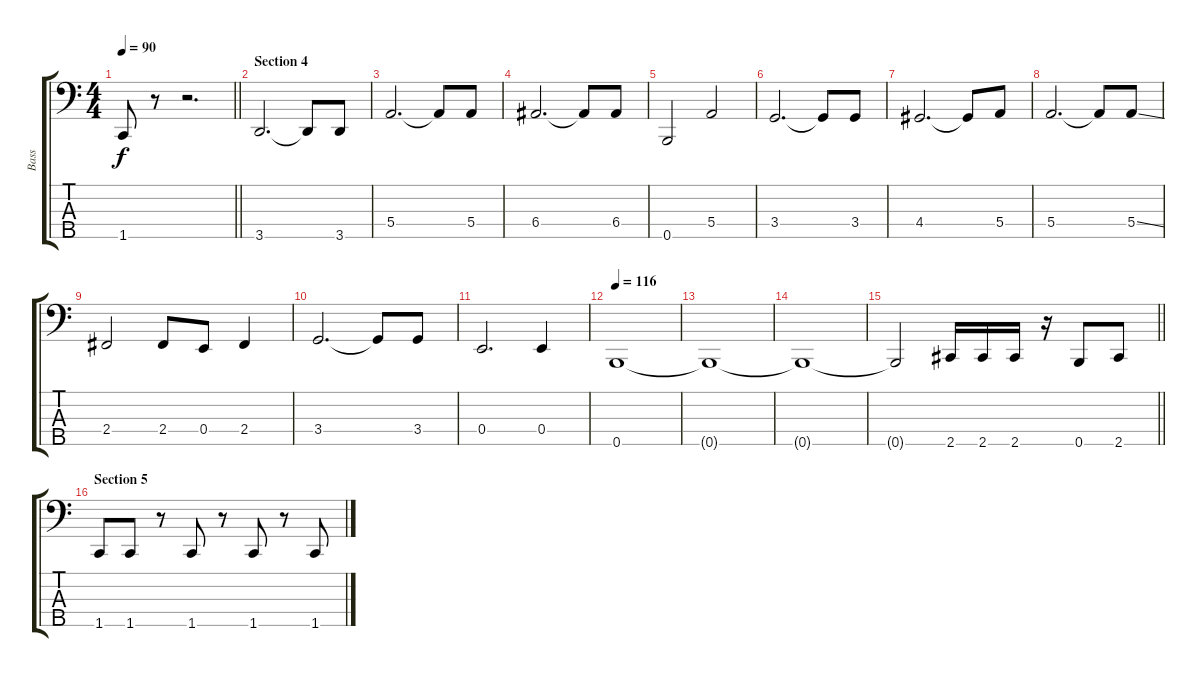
\track ("Bass" "Bass") {instrument electricbasspick}
\staff {score tabs}
\tuning (G2 D2 A1 E1 B0) {hide}
\ts (4 4)
\tempo 90
\clef f4
\barLineRight lightlight
\ks c
1.5.8{dy f} r.8 r.2{d} |
\section ("" "Section 4")
3.5.2{d} 3.5{t}.8 3.5.8 |
5.4.2{d} 5.4{t}.8 5.4.8 |
6.4.2{d} 6.4{t}.8 6.4.8 |
0.5.2 5.4.2 |
3.4.2{d} 3.4{t}.8 3.4.8 |
4.4.2{d} 4.4{t}.8 5.4.8 |
5.4.2{d} 5.4{t}.8 5.4{ss}.8 |
2.4.2 2.4.8 0.4.8 2.4.4 |
3.4.2{d} 3.4{t}.8 3.4.8 |
0.4.2{d} 0.4.4 |
\tempo 116
0.5.1 |
0.5{t}.1 |
0.5{t}.1 |
\barLineRight lightlight
0.5{t}.2 2.5.16 2.5.16 2.5.16 r.16 0.5.8 2.5.8 |
\section ("" "Section 5")
1.5.8 1.5.8 r.8 1.5.8 r.8 1.5.8 r.8 1.5.8
